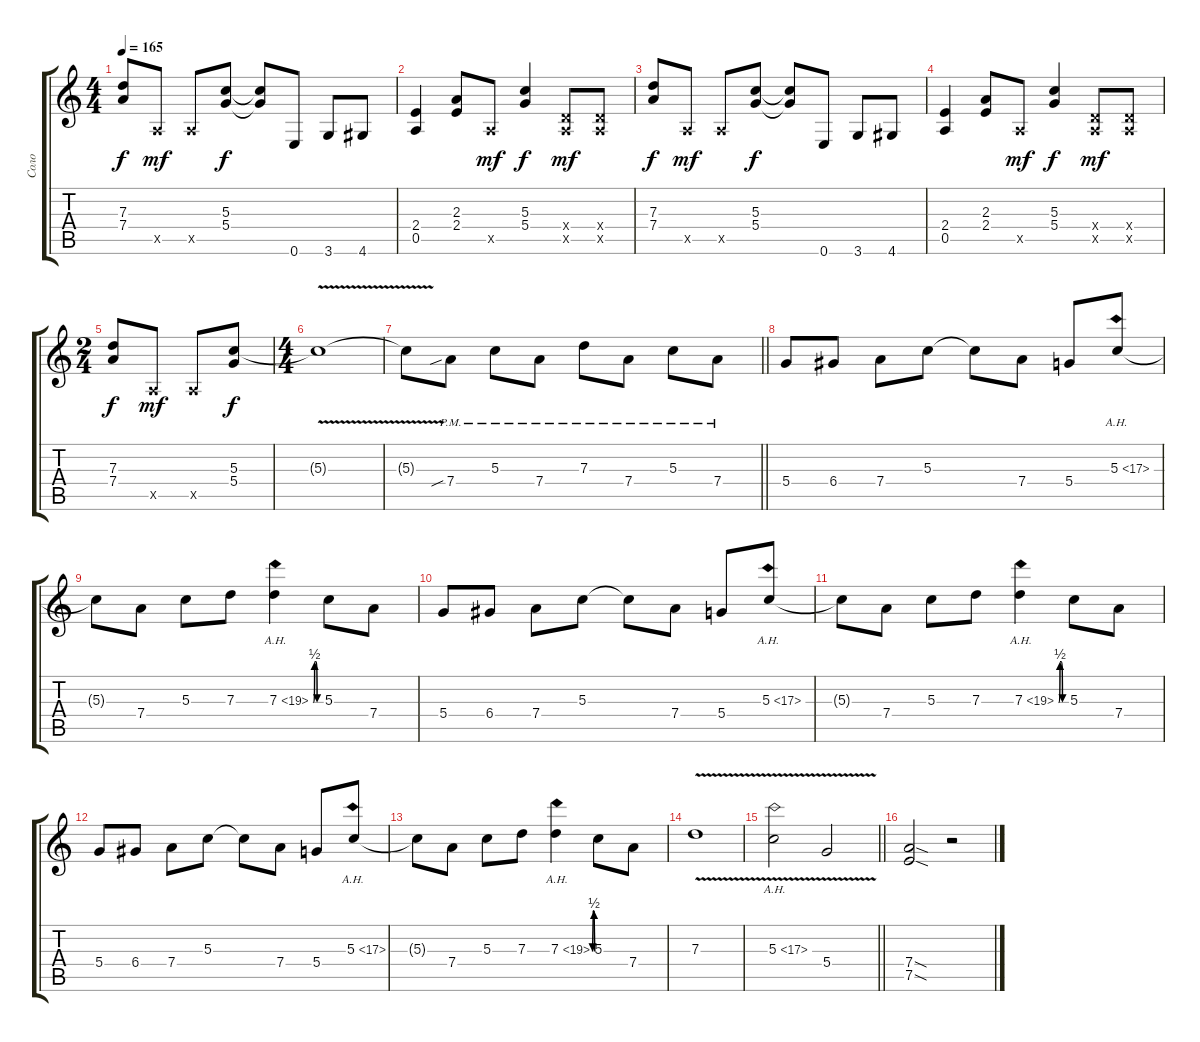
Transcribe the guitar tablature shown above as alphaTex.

\track ("Соло" "Соло") {instrument distortionguitar}
\staff {score tabs}
\tuning (E4 B3 G3 D3 A2 E2) {hide}
\ts (4 4)
\tempo 165
\clef g2
\ks c
(7.3 7.4).8{dy f} 0.5{x}.8{dy mf} 0.5{x}.8 (5.3 5.4).8{dy f} (5.3{t} 5.4{t}).8 0.6.8 3.6.8 4.6.8 |
(2.4 0.5).4 (2.3 2.4).8 0.5{x}.8{dy mf} (5.3 5.4).4{dy f} (0.4{x} 0.5{x}).8{dy mf} (0.4{x} 0.5{x}).8 |
(7.3 7.4).8{dy f} 0.5{x}.8{dy mf} 0.5{x}.8 (5.3 5.4).8{dy f} (5.3{t} 5.4{t}).8 0.6.8 3.6.8 4.6.8 |
(2.4 0.5).4 (2.3 2.4).8 0.5{x}.8{dy mf} (5.3 5.4).4{dy f} (0.4{x} 0.5{x}).8{dy mf} (0.4{x} 0.5{x}).8 |
\ts (2 4)
(7.3 7.4).8{dy f} 0.5{x}.8{dy mf} 0.5{x}.8 (5.3 5.4).8{dy f} |
\ts (4 4)
5.3{v t}.1 |
\barLineRight lightlight
5.3{t}.8 7.4{sib pm}.8 5.3{pm}.8 7.4{pm}.8 7.3{pm}.8 7.4{pm}.8 5.3{pm}.8 7.4{pm}.8 |
5.4.8 6.4.8 7.4.8 5.3.8 5.3{t}.8 7.4.8 5.4.8 5.3{ah 12}.8 |
5.3{t}.8 7.4.8 5.3.8 7.3.8 7.3{be (custom 0 0 10 2 20 2 30 0 60 0) ah 12}.4 5.3.8 7.4.8 |
5.4.8 6.4.8 7.4.8 5.3.8 5.3{t}.8 7.4.8 5.4.8 5.3{ah 12}.8 |
5.3{t}.8 7.4.8 5.3.8 7.3.8 7.3{be (custom 0 0 10 2 20 2 30 0 60 0) ah 12}.4 5.3.8 7.4.8 |
5.4.8 6.4.8 7.4.8 5.3.8 5.3{t}.8 7.4.8 5.4.8 5.3{ah 12}.8 |
5.3{t}.8 7.4.8 5.3.8 7.3.8 7.3{be (custom 0 0 10 2 20 2 30 0 60 0) ah 12}.4 5.3.8 7.4.8 |
7.3{v}.1 |
\barLineRight lightlight
5.3{ah 12 v}.2 5.4{v}.2 |
(7.4{sod} 7.5{sod}).2 r.2
